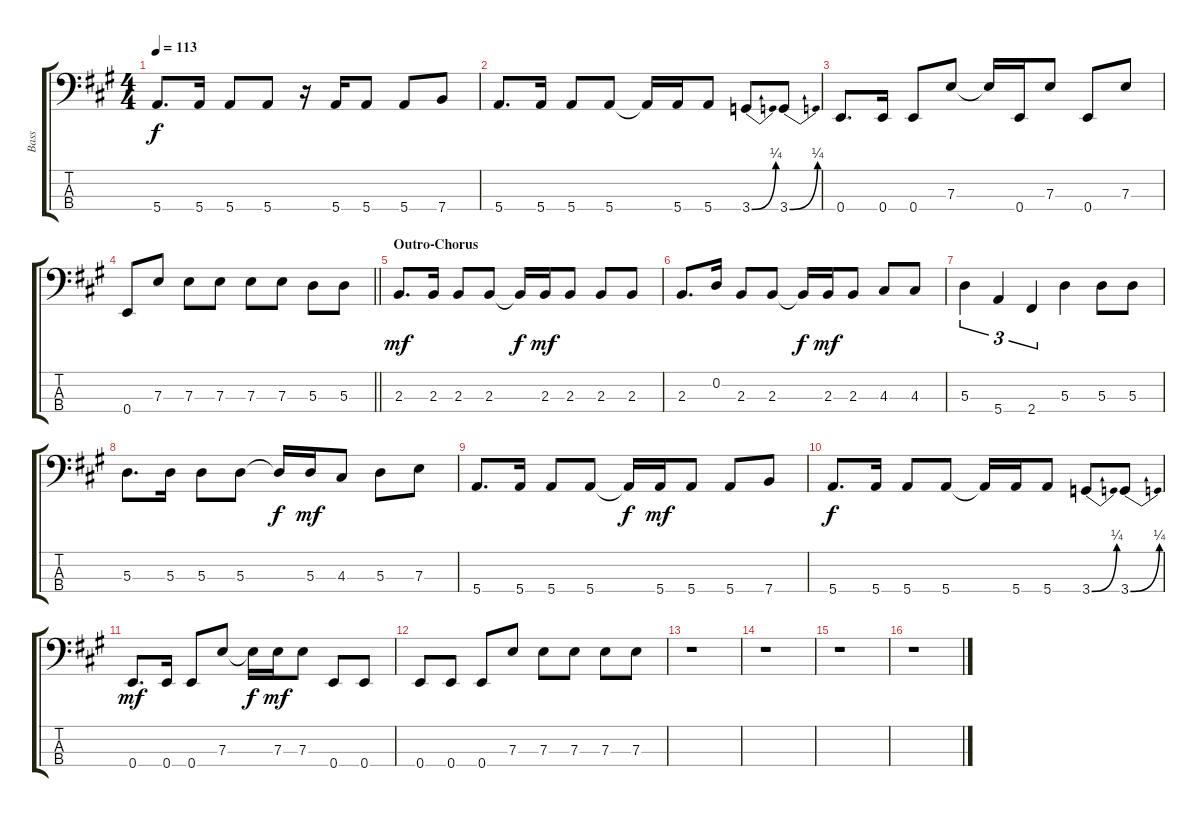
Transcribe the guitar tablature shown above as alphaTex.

\track ("Bass" "Bass") {instrument electricbassfinger}
\staff {score tabs}
\tuning (G2 D2 A1 E1) {hide}
\ts (4 4)
\tempo 113
\clef f4
\ks f#minor
5.4.8{d dy f} 5.4.16 5.4.8 5.4.8 r.16 5.4.16 5.4.8 5.4.8 7.4.8 |
5.4.8{d} 5.4.16 5.4.8 5.4.8 5.4{t}.16 5.4.16 5.4.8 3.4{be (bend 0 0 60 1)}.8 3.4{be (bend 0 0 60 1)}.8 |
0.4.8{d} 0.4.16 0.4.8 7.3.8 7.3{t}.16 0.4.16 7.3.8 0.4.8 7.3.8 |
\barLineRight lightlight
0.4.8 7.3.8 7.3.8 7.3.8 7.3.8 7.3.8 5.3.8 5.3.8 |
\section ("" "Outro-Chorus")
2.3.8{d dy mf} 2.3.16 2.3.8 2.3.8 2.3{t}.16{dy f} 2.3.16{dy mf} 2.3.8 2.3.8 2.3.8 |
2.3.8{d} 0.2.16 2.3.8 2.3.8 2.3{t}.16{dy f} 2.3.16{dy mf} 2.3.8 4.3.8 4.3.8 |
5.3.4{tu (3 2)} 5.4.4{tu (3 2)} 2.4.4{tu (3 2)} 5.3.4 5.3.8 5.3.8 |
5.3.8{d} 5.3.16 5.3.8 5.3.8 5.3{t}.16{dy f} 5.3.16{dy mf} 4.3.8 5.3.8 7.3.8 |
5.4.8{d} 5.4.16 5.4.8 5.4.8 5.4{t}.16{dy f} 5.4.16{dy mf} 5.4.8 5.4.8 7.4.8 |
5.4.8{d dy f} 5.4.16 5.4.8 5.4.8 5.4{t}.16 5.4.16 5.4.8 3.4{be (bend 0 0 60 1)}.8 3.4{be (bend 0 0 60 1)}.8 |
0.4.8{d dy mf} 0.4.16 0.4.8 7.3.8 7.3{t}.16{dy f} 7.3.16{dy mf} 7.3.8 0.4.8 0.4.8 |
0.4.8 0.4.8 0.4.8 7.3.8 7.3.8 7.3.8 7.3.8 7.3.8 |
r.1 |
r.1 |
r.1 |
r.1
